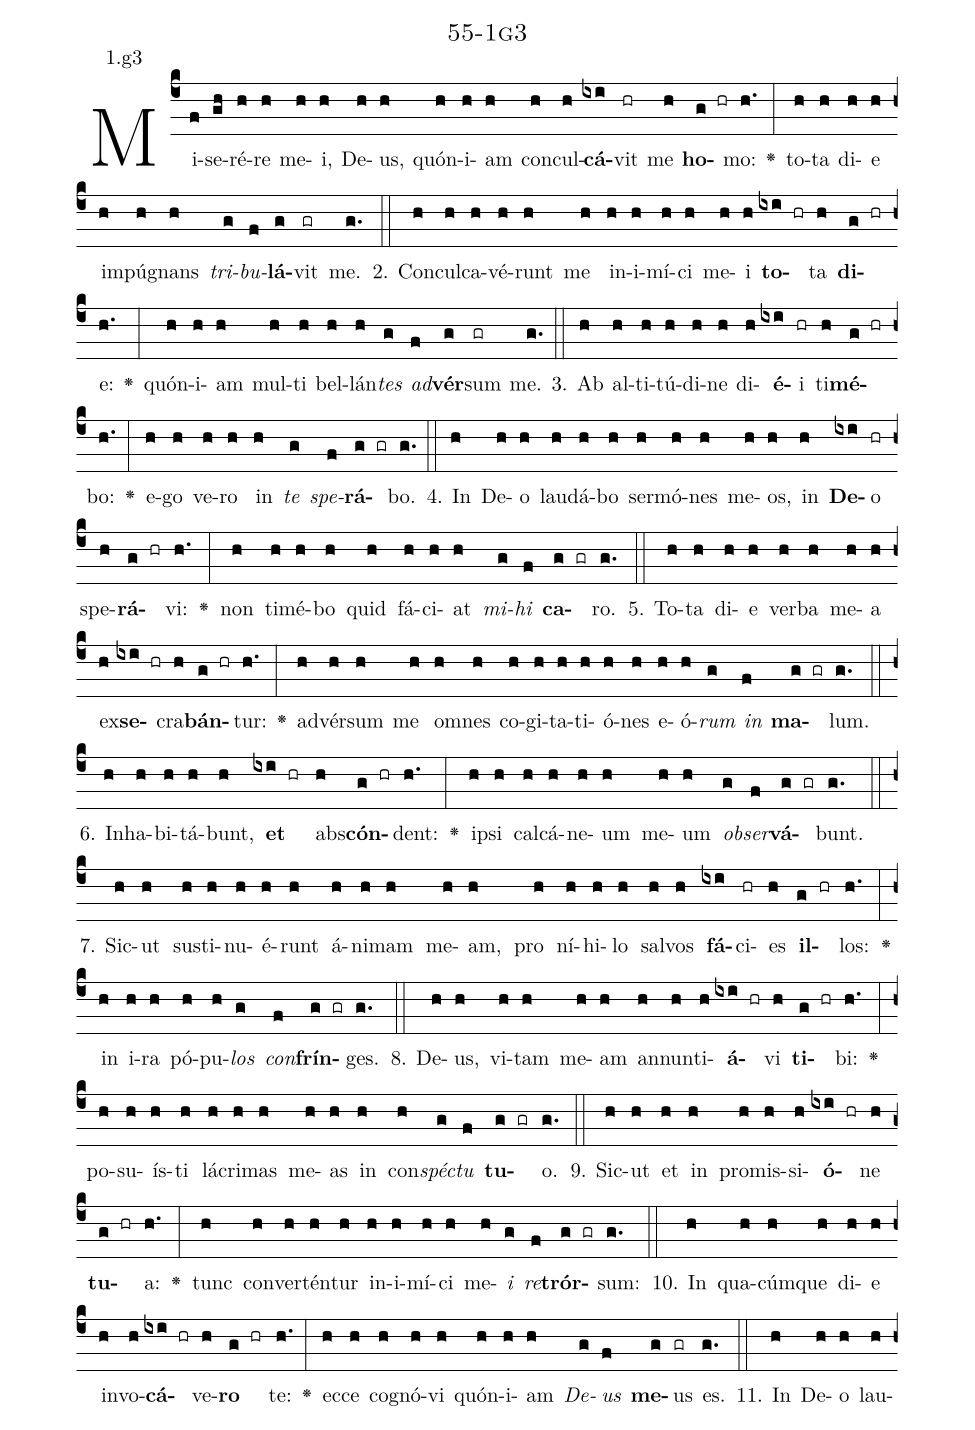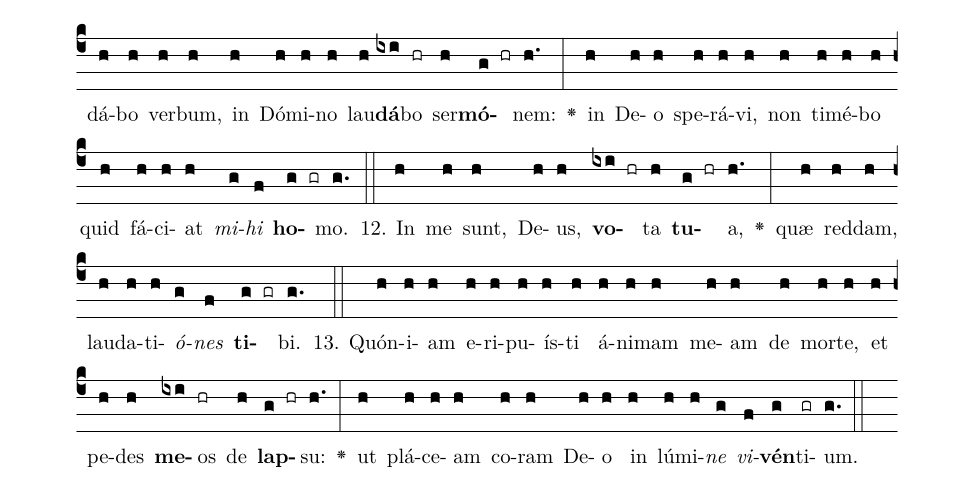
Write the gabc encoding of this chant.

name: 55-1g3;
annotation: 1.g3;
%%
(c4)Mi(f)se(gh)ré(h)re(h) me(h)i,(h) De(h)us,(h) quón(h)i(h)am(h) con(h)cul(h)<b>cá</b>(ixi)vit(hr) me(h) <b>ho</b>(g hr)mo:(h.) <v>\greheightstar</v>(:) to(h)ta(h) di(h)e(h) im(h)pú(h)gnans(h) <i>tri</i>(g)<i>bu</i>(f)<b>lá</b>(g)vit(gr) me.(g.) (::)
2. Con(h)cul(h)ca(h)vé(h)runt(h) me(h) in(h)i(h)mí(h)ci(h) me(h)i(h) <b>to</b>(ixi hr)ta(h) <b>di</b>(g hr)e:(h.) <v>\greheightstar</v>(:) quón(h)i(h)am(h) mul(h)ti(h) bel(h)lán(h)<i>tes</i>(g) <i>ad</i>(f)<b>vér</b>(g)sum(gr) me.(g.) (::)
3. Ab(h) al(h)ti(h)tú(h)di(h)ne(h) di(h)<b>é</b>(ixi)i(hr) ti(h)<b>mé</b>(g hr)bo:(h.) <v>\greheightstar</v>(:) e(h)go(h) ve(h)ro(h) in(h) <i>te</i>(g) <i>spe</i>(f)<b>rá</b>(g gr)bo.(g.) (::)
4. In(h) De(h)o(h) lau(h)dá(h)bo(h) ser(h)mó(h)nes(h) me(h)os,(h) in(h) <b>De</b>(ixi)o(hr) spe(h)<b>rá</b>(g hr)vi:(h.) <v>\greheightstar</v>(:) non(h) ti(h)mé(h)bo(h) quid(h) fá(h)ci(h)at(h) <i>mi</i>(g)<i>hi</i>(f) <b>ca</b>(g gr)ro.(g.) (::)
5. To(h)ta(h) di(h)e(h) ver(h)ba(h) me(h)a(h) ex(h)<b>se</b>(ixi hr)cra(h)<b>bán</b>(g hr)tur:(h.) <v>\greheightstar</v>(:) ad(h)vér(h)sum(h) me(h) om(h)nes(h) co(h)gi(h)ta(h)ti(h)ó(h)nes(h) e(h)ó(h)<i>rum</i>(g) <i>in</i>(f) <b>ma</b>(g gr)lum.(g.) (::)
6. In(h)ha(h)bi(h)tá(h)bunt,(h) <b>et</b>(ixi hr) abs(h)<b>cón</b>(g hr)dent:(h.) <v>\greheightstar</v>(:) ip(h)si(h) cal(h)cá(h)ne(h)um(h) me(h)um(h) <i>ob</i>(g)<i>ser</i>(f)<b>vá</b>(g gr)bunt.(g.) (::)
7. Sic(h)ut(h) sus(h)ti(h)nu(h)é(h)runt(h) á(h)ni(h)mam(h) me(h)am,(h) pro(h) ní(h)hi(h)lo(h) sal(h)vos(h) <b>fá</b>(ixi)ci(hr)es(h) <b>il</b>(g hr)los:(h.) <v>\greheightstar</v>(:) in(h) i(h)ra(h) pó(h)pu(h)<i>los</i>(g) <i>con</i>(f)<b>frín</b>(g gr)ges.(g.) (::)
8. De(h)us,(h) vi(h)tam(h) me(h)am(h) an(h)nun(h)ti(h)<b>á</b>(ixi hr)vi(h) <b>ti</b>(g hr)bi:(h.) <v>\greheightstar</v>(:) po(h)su(h)ís(h)ti(h) lá(h)cri(h)mas(h) me(h)as(h) in(h) con(h)<i>spéc</i>(g)<i>tu</i>(f) <b>tu</b>(g gr)o.(g.) (::)
9. Sic(h)ut(h) et(h) in(h) pro(h)mis(h)si(h)<b>ó</b>(ixi hr)ne(h) <b>tu</b>(g hr)a:(h.) <v>\greheightstar</v>(:) tunc(h) con(h)ver(h)tén(h)tur(h) in(h)i(h)mí(h)ci(h) me(h)<i>i</i>(g) <i>re</i>(f)<b>trór</b>(g gr)sum:(g.) (::)
10. In(h) qua(h)cúm(h)que(h) di(h)e(h) in(h)vo(h)<b>cá</b>(ixi hr)ve(h)<b>ro</b>(g hr) te:(h.) <v>\greheightstar</v>(:) ec(h)ce(h) co(h)gnó(h)vi(h) quón(h)i(h)am(h) <i>De</i>(g)<i>us</i>(f) <b>me</b>(g)us(gr) es.(g.) (::)
11. In(h) De(h)o(h) lau(h)dá(h)bo(h) ver(h)bum,(h) in(h) Dó(h)mi(h)no(h) lau(h)<b>dá</b>(ixi)bo(hr) ser(h)<b>mó</b>(g hr)nem:(h.) <v>\greheightstar</v>(:) in(h) De(h)o(h) spe(h)rá(h)vi,(h) non(h) ti(h)mé(h)bo(h) quid(h) fá(h)ci(h)at(h) <i>mi</i>(g)<i>hi</i>(f) <b>ho</b>(g gr)mo.(g.) (::)
12. In(h) me(h) sunt,(h) De(h)us,(h) <b>vo</b>(ixi hr)ta(h) <b>tu</b>(g hr)a,(h.) <v>\greheightstar</v>(:) quæ(h) red(h)dam,(h) lau(h)da(h)ti(h)<i>ó</i>(g)<i>nes</i>(f) <b>ti</b>(g gr)bi.(g.) (::)
13. Quón(h)i(h)am(h) e(h)ri(h)pu(h)ís(h)ti(h) á(h)ni(h)mam(h) me(h)am(h) de(h) mor(h)te,(h) et(h) pe(h)des(h) <b>me</b>(ixi)os(hr) de(h) <b>lap</b>(g hr)su:(h.) <v>\greheightstar</v>(:) ut(h) plá(h)ce(h)am(h) co(h)ram(h) De(h)o(h) in(h) lú(h)mi(h)<i>ne</i>(g) <i>vi</i>(f)<b>vén</b>(g)ti(gr)um.(g.) (::)
